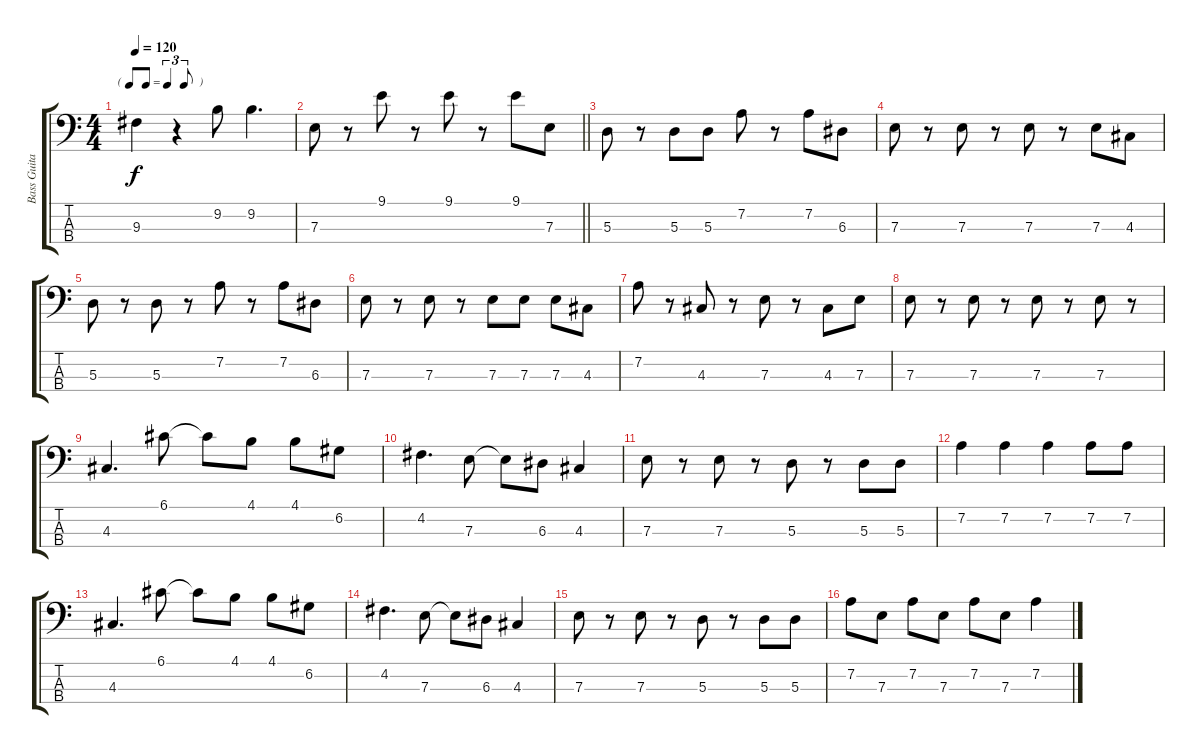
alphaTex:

\track ("Bass Guitar (Paul McCartney)" "Bass Guita") {instrument electricbassfinger}
\staff {score tabs}
\tuning (G2 D2 A1 E1) {hide}
\ts (4 4)
\tf triplet8th
\tempo 120
\clef f4
\ks c
9.3.4{dy f} r.4 9.2.8 9.2.4{d} |
\barLineRight lightlight
7.3.8 r.8 9.1.8 r.8 9.1.8 r.8 9.1.8 7.3.8 |
5.3.8 r.8 5.3.8 5.3.8 7.2.8 r.8 7.2.8 6.3.8 |
7.3.8 r.8 7.3.8 r.8 7.3.8 r.8 7.3.8 4.3.8 |
5.3.8 r.8 5.3.8 r.8 7.2.8 r.8 7.2.8 6.3.8 |
7.3.8 r.8 7.3.8 r.8 7.3.8 7.3.8 7.3.8 4.3.8 |
7.2.8 r.8 4.3.8 r.8 7.3.8 r.8 4.3.8 7.3.8 |
7.3.8 r.8 7.3.8 r.8 7.3.8 r.8 7.3.8 r.8 |
4.3.4{d} 6.1.8 6.1{t}.8 4.1.8 4.1.8 6.2.8 |
4.2.4{d} 7.3.8 7.3{t}.8 6.3.8 4.3.4 |
7.3.8 r.8 7.3.8 r.8 5.3.8 r.8 5.3.8 5.3.8 |
7.2.4 7.2.4 7.2.4 7.2.8 7.2.8 |
4.3.4{d} 6.1.8 6.1{t}.8 4.1.8 4.1.8 6.2.8 |
4.2.4{d} 7.3.8 7.3{t}.8 6.3.8 4.3.4 |
7.3.8 r.8 7.3.8 r.8 5.3.8 r.8 5.3.8 5.3.8 |
7.2.8 7.3.8 7.2.8 7.3.8 7.2.8 7.3.8 7.2.4
